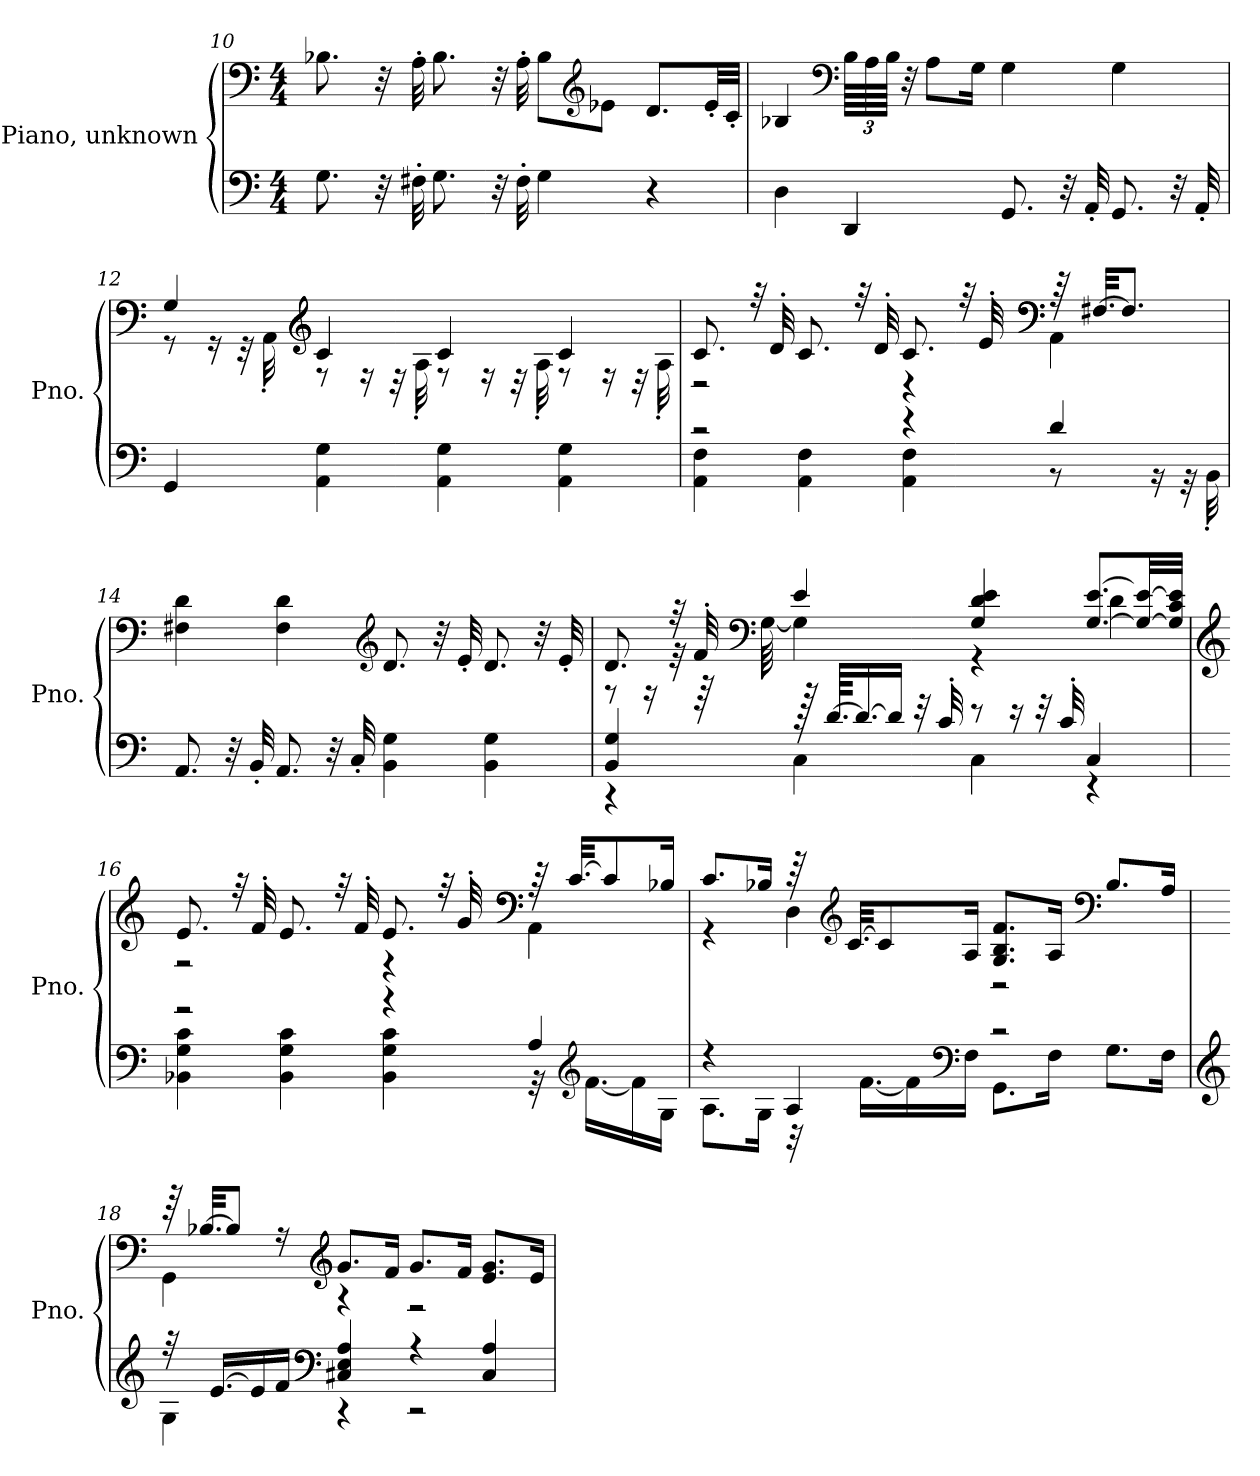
**kern	**kern
*part1	*part1
*staff2	*staff1
*I"Piano, unknown	*
*I'Pno.	*
!!LO:LB:g=z
*clefF4	*clefF4
*k[]	*k[]
*M4/4	*M4/4
=10	=10
8.G\	8.B-X\
32r	32r
32F#X'\	32A'\
8.G\	8.B-\
32r	32r
32F#'\	32A'\
4G\	8B-\L
*	*clefG2
.	8e-X\J
4r	8.d/L
.	32e-'/LL
.	32c'/JJJ
=11	=11
4D\	4B-X/
*	*clefF4
*	*Xbrackettup
4DD/	96B-\LLLL
.	96A\
.	96B-\JJJJ
.	32r
.	8A\L
.	16G\Jk
8.GG/	4G\
32r	.
32AA'/	.
8.GG/	4G\
32r	.
32AA'/	.
!!LO:LB:g=z
=12	=12
*	*^
4GG/	4G/	8r
.	.	16r
.	.	32r
.	.	32AA'\
*	*clefG2	*
4AA\ 4G\	4c/	8r
.	.	16r
.	.	32r
.	.	32A'\
4AA\ 4G\	4c/	8r
.	.	16r
.	.	32r
.	.	32A'\
4AA\ 4G\	4c/	8r
.	.	16r
.	.	32r
.	.	32A'\
=13	=13	=13
*^	*	*
2r	4AA\ 4F\	8.c/	2r
.	.	32r	.
.	.	32d'/	.
.	4AA\ 4F\	8.c/	.
.	.	32r	.
.	.	32d'/	.
4r	4AA\ 4F\	8.c/	4r
.	.	32r	.
.	.	32e'/	.
*	*	*clefF4	*
4d/	8r	64r	4AA\
.	.	[32.F#X/KKL	.
.	.	8.F#/J]	.
.	16r	.	.
.	32r	.	.
.	32BB'\	.	.
*v	*v	*	*
*	*v	*v
!!LO:PB:g=z
=14	=14
8.AA/	4F#X\ 4d\
32r	.
32BB'/	.
8.AA/	4F#\ 4d\
32r	.
32C'/	.
*	*clefG2
4BB\ 4G\	8.d/
.	32r
.	32e'/
4BB\ 4G\	8.d/
.	32r
.	32e'/
=15	=15
*^	*^
4BB/ 4G/	4r	8.d/	8r
.	.	.	16r
.	.	32r	32r
.	.	32f'/	64r
*	*	*clefF4	*
.	.	.	[64G\
128r	4C\	4e/	4G\]
[64.d/KKLL	.	.	.
16.d/_	.	.	.
16d/JJ]	.	.	.
32r	.	.	.
32c'/	.	.	.
8r	4C\	4G/ 4d/ 4e/	4r
16r	.	.	.
32r	.	.	.
32c'/	.	.	.
4C/	4r	[8.G/ [8.e/L	4d\
.	.	32G/_ 32e/_LL	.
.	.	32G/] 32c/ 32e/]JJJ	.
!!LO:LB:g=z	!!
=16	=16	=16	=16
*	*	*clefG2	*
2r	4BB-X\ 4G\ 4c\	8.e/	2r
.	.	32r	.
.	.	32f'/	.
.	4BB-\ 4G\ 4c\	8.e/	.
.	.	32r	.
.	.	32f'/	.
4r	4BB-\ 4G\ 4c\	8.e/	4r
.	.	32r	.
.	.	32g'/	.
*	*	*clefF4	*
4A/	32r	64r	4AA\
.	.	[32.c/KKL	.
*clefG2	*	*	*
.	[16.f\LL	.	.
.	.	8c/]	.
.	16f\]	.	.
.	16G\JJ	16B-X/Jk	.
=17	=17	=17	=17
4r	8.A\L	8.c/L	4r
.	16G\Jk	16B-X/Jk	.
4A/	32r	64r	4D\
*	*	*clefG2	*
.	.	[32.c/KKL	.
.	[16.f\LL	.	.
.	.	8c/]	.
.	16f\]	.	.
*clefF4	*	*	*
.	16F\JJ	16A/Jk	.
2r	8.GG\L	8.G/ 8.B-/ 8.f/L	2r
.	16F\Jk	16A/Jk	.
*	*	*clefF4	*
.	8.G\L	8.B-/L	.
.	16F\Jk	16A/Jk	.
!!LO:LB:g=z	!!
=18	=18	=18	=18
*clefG2	*	*	*
32r	4G\	64r	4GG\
.	.	[32.B-X/KKL	.
[16.e/LL	.	.	.
.	.	8B-/J]	.
16e/]	.	.	.
16f/JJ	.	16r	.
*clefF4	*	*clefG2	*
4C#X/ 4E/ 4A/	4r	8.g/L	4r
.	.	16f/Jk	.
4r	2r	8.g/L	2r
.	.	16f/Jk	.
4C#/ 4A/	.	8.e/ 8.g/L	.
.	.	16e/Jk	.
*v	*v	*	*
*	*v	*v
=	=
*-	*-
